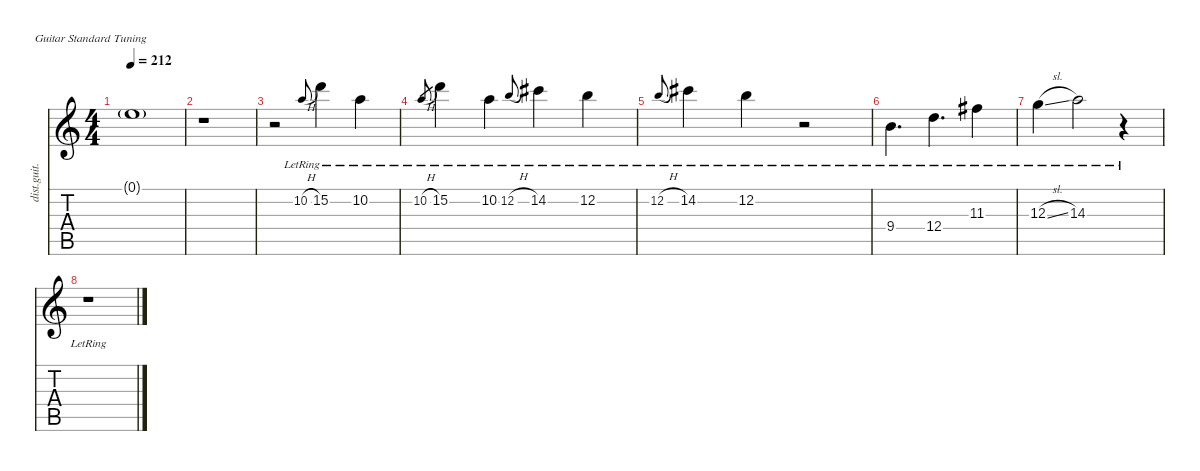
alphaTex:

\defaultSystemsLayout 4
\hideDynamics
\bracketExtendMode nobrackets
\track ("Clean Guitar" "dist.guit.") {mute instrument distortionguitar}
\staff {score tabs}
\tuning (E4 B3 G3 D3 A2 E2)
\ts (4 4)
\tempo 212
\clef g2
\ks c
0.1{g}.1{dy pp beam Down} |
r.1{beam Down} |
r.2{beam Down} 10.2{h lr}.8{gr onbeat dy ppp beam Up} 15.2{lr}.4{dy pp beam Down} 10.2{lr}.4{beam Down} |
10.2{h lr}.8{gr dy ppp beam Up} 15.2{lr}.4{dy pp beam Down} 10.2{lr}.4{beam Down} 12.2{h lr}.8{gr onbeat dy ppp beam Up} 14.2{lr acc #}.4{dy pp beam Down} 12.2{lr}.4{beam Down} |
12.2{h lr}.8{gr onbeat dy ppp beam Up} 14.2{lr acc #}.4{dy pp beam Down} 12.2{lr}.4{beam Down} r.2{beam Down} |
9.4{lr}.4{d dy f beam Down} 12.4{lr}.4{d beam Down} 11.3{lr acc #}.4{beam Down} |
12.3{sl lr}.4{beam Down} 14.3{lr}.2{beam Down} r.4{beam Down} |
r.1{beam Down}
